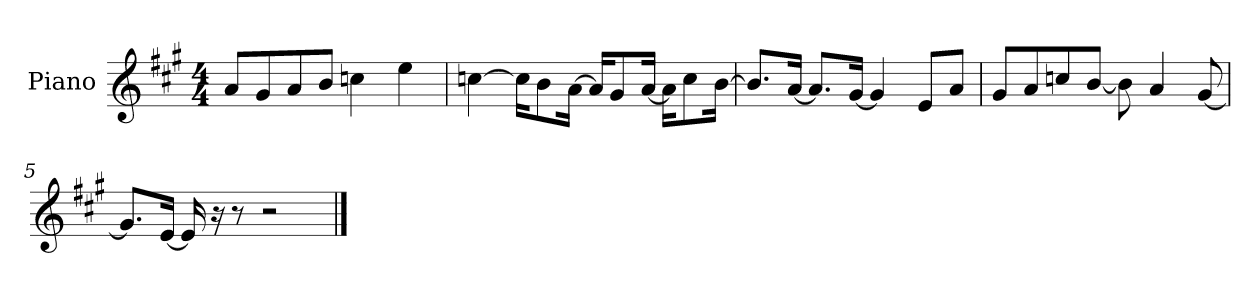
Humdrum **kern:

**kern
*part1
*staff1
*I"Piano
*I'P-no
*clefG2
*k[f#c#g#]
*M4/4
*MM90
=1
8a/L
8g#/
8a/
8b/J
4ccn\
4ee\
=2
[4ccn\
16cc\KL]
8b\
[16a\Jk
16a/KL]
8g#/
[16a/Jk
16a\KL]
8cc\
[16b\Jk
=3
8.b/L]
[16a/Jk
8.a/L]
[16g#/Jk
4g#/]
8e/L
8a/J
=4
8g#/L
8a/
8ccn/
[8b/J
8b\]
4a/
[8g#/
!!LO:LB:g=z
=5
8.g#/L]
[16e/Jk
16e/]
16r
8r
2r
==
*-
